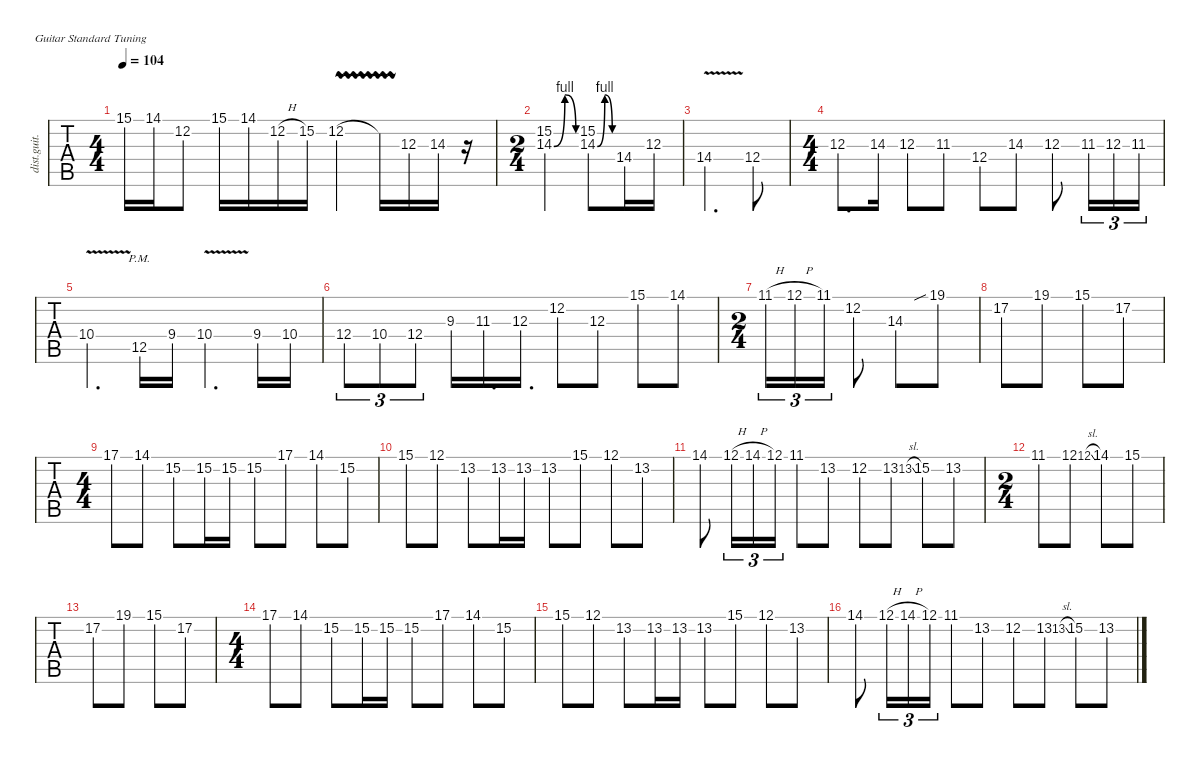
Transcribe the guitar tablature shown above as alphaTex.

\defaultSystemsLayout 4
\hideDynamics
\bracketExtendMode nobrackets
\track ("Rhythm Guitar (James)" "dist.guit.") {defaultSystemsLayout 4 multiBarRest instrument distortionguitar}
\staff {tabs}
\tuning (E4 B3 G3 D3 A2 E2)
\ts (4 4)
\tempo 104
\clef g2
\ks c
15.1.16{dy mf} 14.1{acc #}.16 12.2.8 15.1.16 14.1{acc #}.16 12.2{h}.16 15.2.16 12.2{vw}.4 12.2{vw t}.16 12.3.16 14.3.16 r.16 |
\ts (2 4)
\beaming (8 2 2)
(15.2 14.3{be (bendrelease 0 0 12.6 4 43.199999999999996 4 50.4 0)}).4 (15.2 14.3{be (bendrelease 0 0 10.2 4 20.4 4 30 0)}).8 14.4.16 12.3.16 |
14.4{v}.4{d} 12.4.8 |
\ts (4 4)
\beaming (8 2 2 2 2)
12.3.8{d} 14.3.16 12.3{st}.8 11.3{acc #}.8 12.4.8 14.3.8 12.3{st}.8 11.3{acc #}.16{tu (3 2)} 12.3.16{tu (3 2)} 11.3{acc #}.16{tu (3 2)} |
10.4{v}.4{d} 12.5{pm}.16 9.4.16 10.4{v}.4{d} 9.4.16 10.4.16 |
12.4.8{tu (3 2)} 10.4.8{tu (3 2)} 12.4.8{tu (3 2)} 9.3.16 11.3{acc #}.16{d} 12.3.16{d} 12.2.8 12.3.8 15.1.8 14.1{acc #}.8 |
\ts (2 4)
\beaming (8 2 2)
11.1{h acc #}.16{tu (3 2)} 12.1{h}.16{tu (3 2)} 11.1{acc #}.16{tu (3 2)} 12.2.8 14.3.8 19.1{sib}.8 |
17.2.8 19.1.8 15.1.8 17.2.8 |
\ts (4 4)
\beaming (8 2 2 2 2)
17.1.8 14.1{acc #}.8 15.2.8 15.2.16 15.2.16 15.2.8 17.1.8 14.1{acc #}.8 15.2.8 |
15.1.8 12.1.8 13.2.8 13.2.16 13.2.16 13.2.8 15.1.8 12.1.8 13.2.8 |
14.1{acc #}.8 12.1{h}.16{tu (3 2)} 14.1{h acc #}.16{tu (3 2)} 12.1.16{tu (3 2)} 11.1{acc #}.8 13.2.8 12.2.8 13.2.8 13.2{sl}.8{gr onbeat} 15.2.8 13.2.8 |
\ts (2 4)
\beaming (8 2 2)
11.1{acc #}.8 12.1.8 12.1{sl}.8{gr onbeat} 14.1{acc #}.8 15.1.8 |
17.2.8 19.1.8 15.1.8 17.2.8 |
\ts (4 4)
\beaming (8 2 2 2 2)
17.1.8 14.1{acc #}.8 15.2.8 15.2.16 15.2.16 15.2.8 17.1.8 14.1{acc #}.8 15.2.8 |
15.1.8 12.1.8 13.2.8 13.2.16 13.2.16 13.2.8 15.1.8 12.1.8 13.2.8 |
14.1{acc #}.8 12.1{h}.16{tu (3 2)} 14.1{h acc #}.16{tu (3 2)} 12.1.16{tu (3 2)} 11.1{acc #}.8 13.2.8 12.2.8 13.2.8 13.2{sl}.8{gr onbeat} 15.2.8 13.2.8
